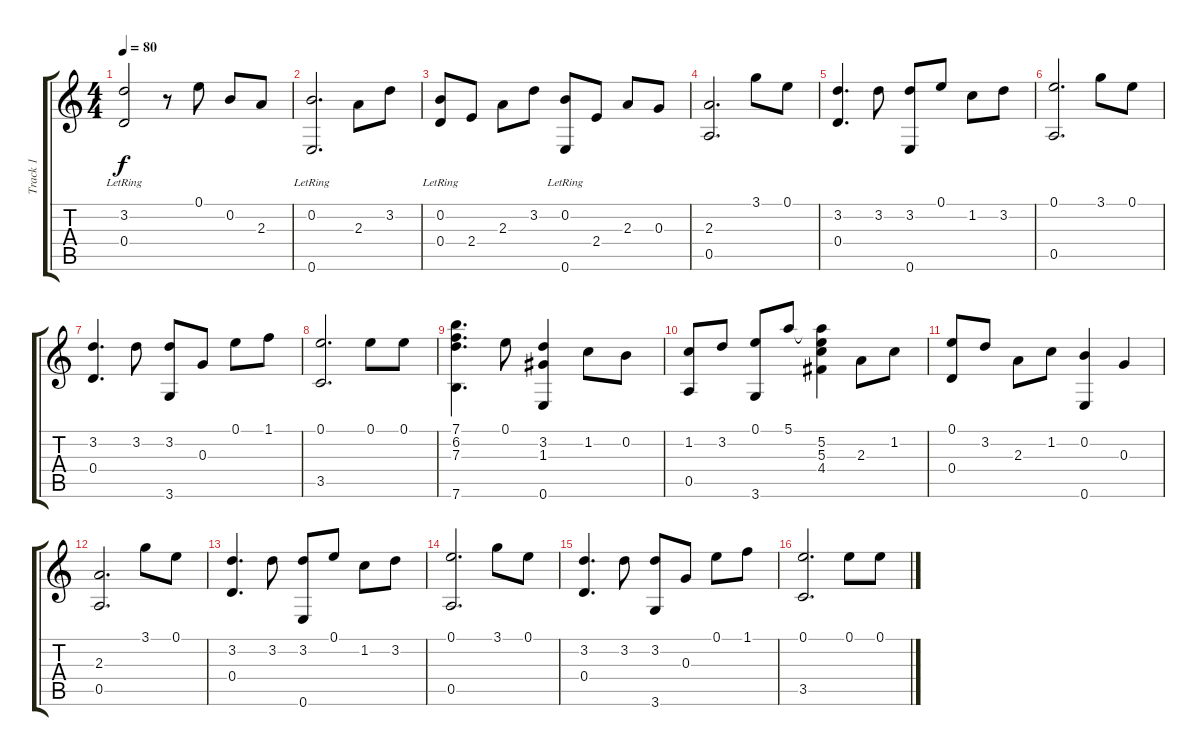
\track ("Track 1" "Track 1") {instrument acousticguitarsteel}
\staff {score tabs}
\tuning (E4 B3 G3 D3 A2 E2) {hide}
\ts (4 4)
\tempo 80
\clef g2
\ks c
(3.2 0.4{lr}).2{dy f} r.8 0.1.8 0.2.8 2.3.8 |
(0.2 0.6{lr}).2{d} 2.3.8 3.2.8 |
(0.2 0.4{lr}).8 2.4.8 2.3.8 3.2.8 (0.2 0.6{lr}).8 2.4.8 2.3.8 0.3.8 |
(2.3 0.5).2{d} 3.1.8 0.1.8 |
(3.2 0.4).4{d} 3.2.8 (3.2 0.6).8 0.1.8 1.2.8 3.2.8 |
(0.1 0.5).2{d} 3.1.8 0.1.8 |
(3.2 0.4).4{d} 3.2.8 (3.2 3.6).8 0.3.8 0.1.8 1.1.8 |
(0.1 3.5).2{d} 0.1.8 0.1.8 |
(7.1 6.2 7.3 7.6).4{d} 0.1.8 (3.2 1.3 0.6).4 1.2.8 0.2.8 |
(1.2 0.5).8 3.2.8 (0.1 3.6).8 5.1.8 (5.1{t} 5.2 5.3 4.4).4 2.3.8 1.2.8 |
(0.1 0.4).8 3.2.8 2.3.8 1.2.8 (0.2 0.6).4 0.3.4 |
(2.3 0.5).2{d} 3.1.8 0.1.8 |
(3.2 0.4).4{d} 3.2.8 (3.2 0.6).8 0.1.8 1.2.8 3.2.8 |
(0.1 0.5).2{d} 3.1.8 0.1.8 |
(3.2 0.4).4{d} 3.2.8 (3.2 3.6).8 0.3.8 0.1.8 1.1.8 |
(0.1 3.5).2{d} 0.1.8 0.1.8
